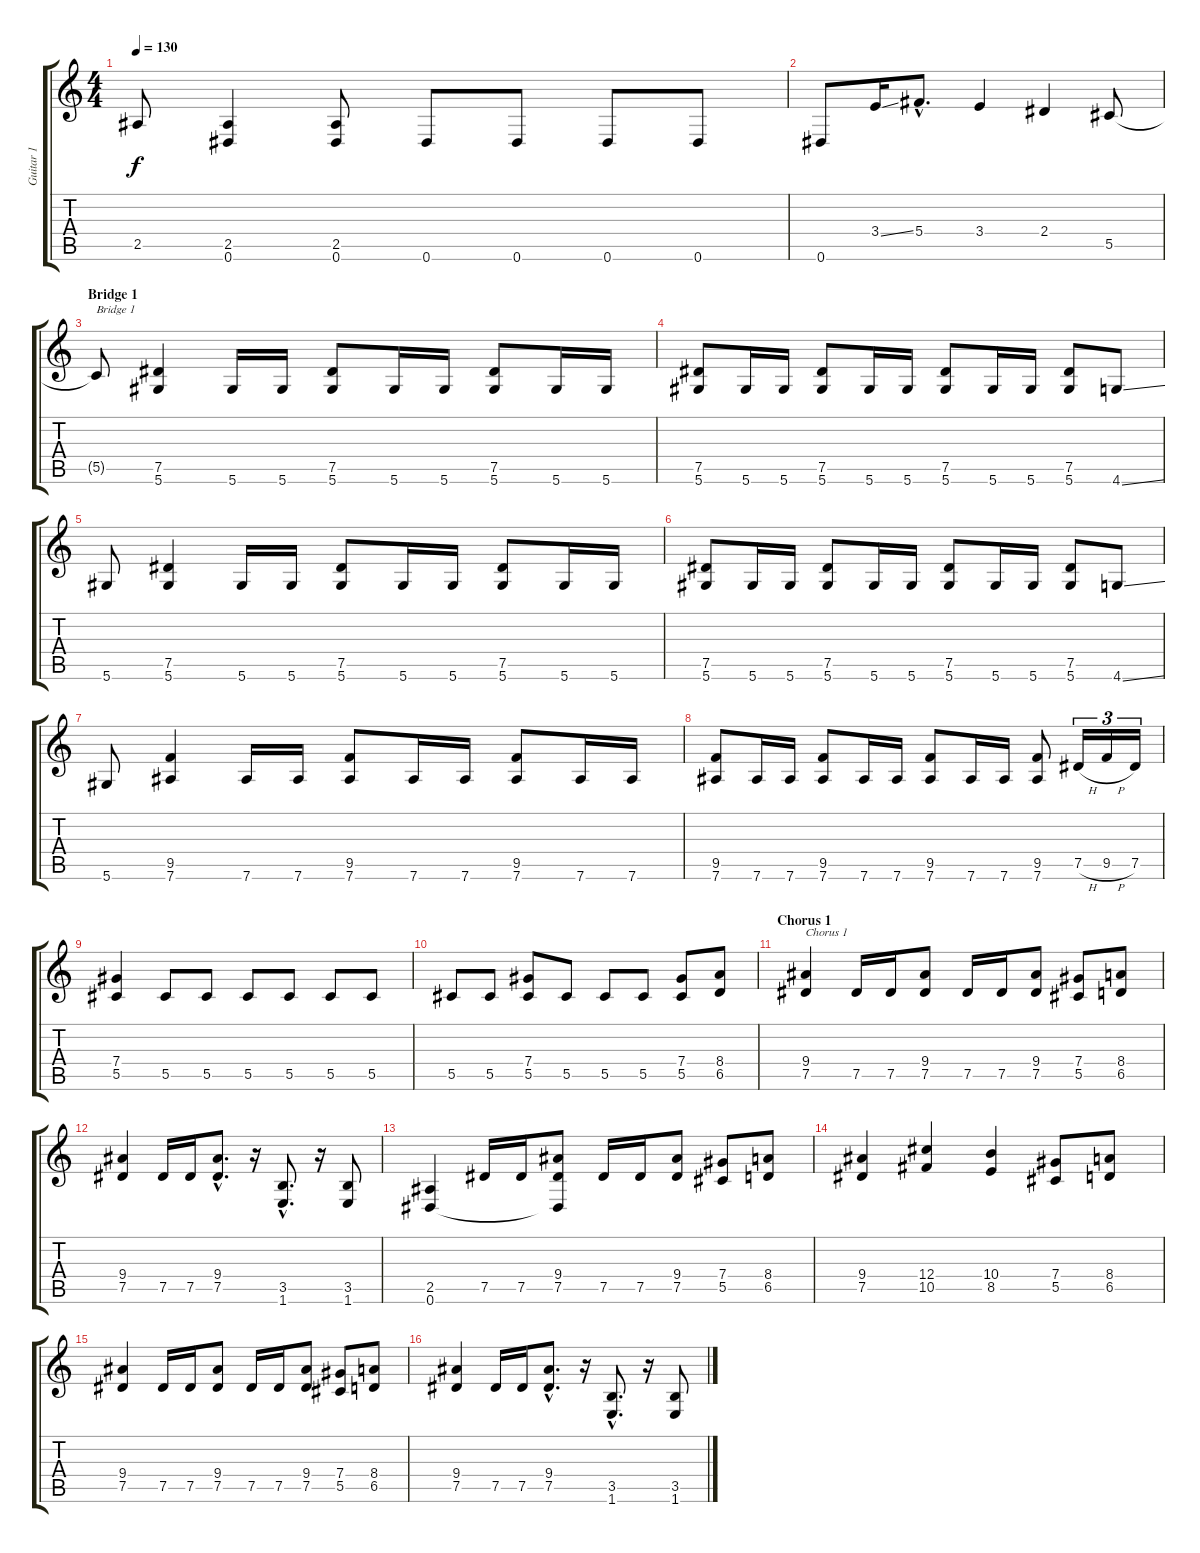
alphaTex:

\track ("Guitar 1" "Guitar 1") {instrument distortionguitar}
\staff {score tabs}
\tuning (Eb4 Bb3 Gb3 Db3 Ab2 Eb2) {hide}
\ts (4 4)
\tempo 130
\clef g2
\ks c
2.5.8{dy f} (2.5 0.6).4 (2.5 0.6).8 0.6.8 0.6.8 0.6.8 0.6.8 |
0.6.8 3.4{ss}.16 5.4{hac}.8{d} 3.4.4 2.4.4 5.5.8 |
\section ("" "Bridge 1")
5.5{t}.8{txt "Bridge 1"} (7.5 5.6).4 5.6.16 5.6.16 (7.5 5.6).8 5.6.16 5.6.16 (7.5 5.6).8 5.6.16 5.6.16 |
(7.5 5.6).8 5.6.16 5.6.16 (7.5 5.6).8 5.6.16 5.6.16 (7.5 5.6).8 5.6.16 5.6.16 (7.5 5.6).8 4.6{ss}.8 |
5.6.8 (7.5 5.6).4 5.6.16 5.6.16 (7.5 5.6).8 5.6.16 5.6.16 (7.5 5.6).8 5.6.16 5.6.16 |
(7.5 5.6).8 5.6.16 5.6.16 (7.5 5.6).8 5.6.16 5.6.16 (7.5 5.6).8 5.6.16 5.6.16 (7.5 5.6).8 4.6{ss}.8 |
5.6.8 (9.5 7.6).4 7.6.16 7.6.16 (9.5 7.6).8 7.6.16 7.6.16 (9.5 7.6).8 7.6.16 7.6.16 |
(9.5 7.6).8 7.6.16 7.6.16 (9.5 7.6).8 7.6.16 7.6.16 (9.5 7.6).8 7.6.16 7.6.16 (9.5 7.6).8 7.5{h}.16{tu (3 2)} 9.5{h}.16{tu (3 2)} 7.5.16{tu (3 2)} |
(7.4 5.5).4 5.5.8 5.5.8 5.5.8 5.5.8 5.5.8 5.5.8 |
5.5.8 5.5.8 (7.4 5.5).8 5.5.8 5.5.8 5.5.8 (7.4 5.5).8 (8.4 6.5).8 |
\section ("" "Chorus 1")
(9.4 7.5).4{txt "Chorus 1"} 7.5.16 7.5.16 (9.4 7.5).8 7.5.16 7.5.16 (9.4 7.5).8 (7.4 5.5).8 (8.4 6.5).8 |
(9.4 7.5).4 7.5.16 7.5.16 (9.4{hac} 7.5{hac}).8{d} r.16 (3.5{hac} 1.6{hac}).8{d} r.16 (3.5 1.6).8 |
(2.5 0.6).4 7.5.16 7.5.16 (9.4 7.5 0.6{t}).8 7.5.16 7.5.16 (9.4 7.5).8 (7.4 5.5).8 (8.4 6.5).8 |
(9.4 7.5).4 (12.4 10.5).4 (10.4 8.5).4 (7.4 5.5).8 (8.4 6.5).8 |
(9.4 7.5).4 7.5.16 7.5.16 (9.4 7.5).8 7.5.16 7.5.16 (9.4 7.5).8 (7.4 5.5).8 (8.4 6.5).8 |
(9.4 7.5).4 7.5.16 7.5.16 (9.4{hac} 7.5{hac}).8{d} r.16 (3.5{hac} 1.6{hac}).8{d} r.16 (3.5 1.6).8
